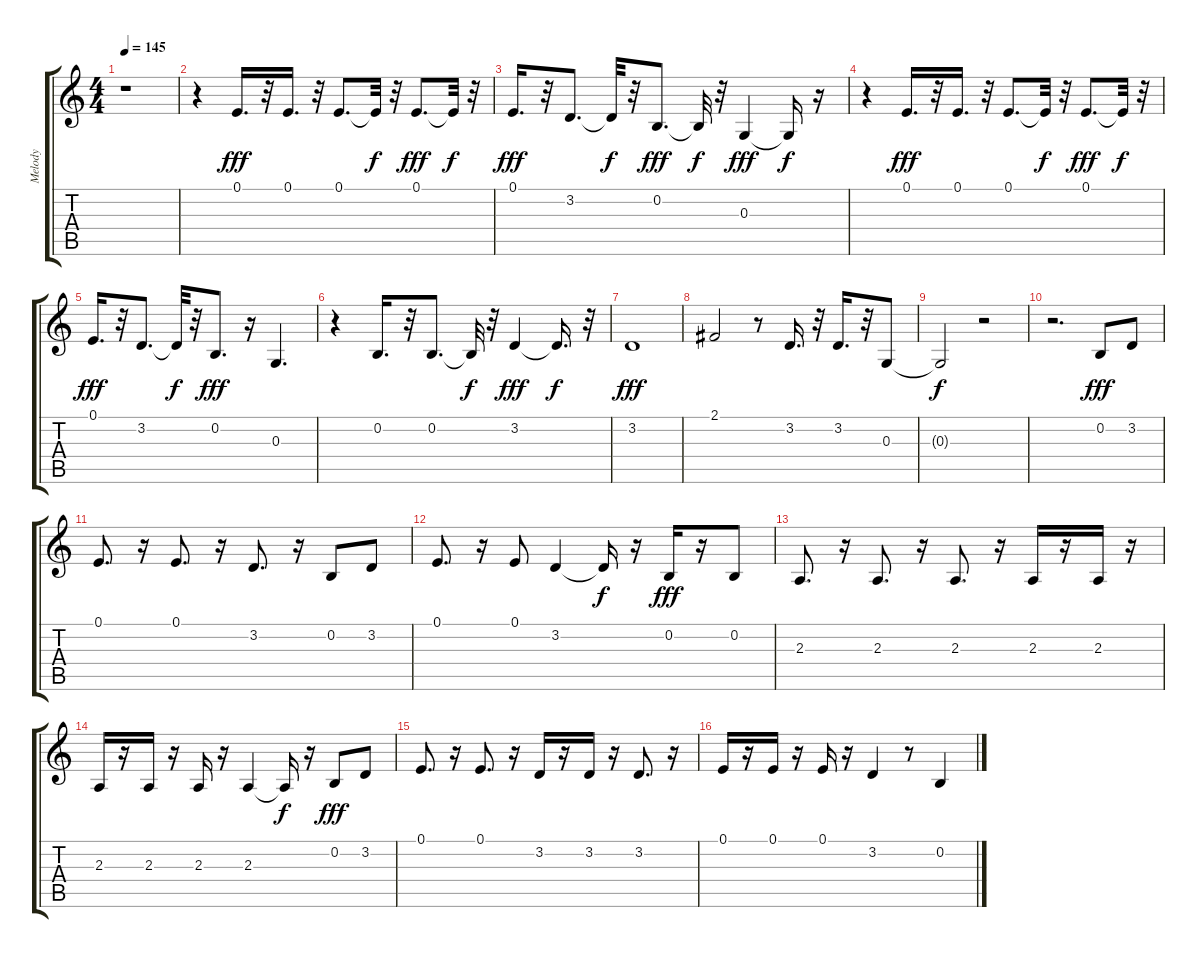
\track ("Melody" "Melody") {instrument tenorsax}
\staff {score tabs}
\tuning (E4 B3 G3 D3 A2 E2) {hide}
\ts (4 4)
\tempo 145
\clef g2
\ks c
r.1{dy f} |
r.4 0.1.16{d dy fff} r.32 0.1.16{d} r.32 0.1.8{d} 0.1{t}.32{dy f} r.32 0.1.8{d dy fff} 0.1{t}.32{dy f} r.32 |
0.1.16{d dy fff} r.32 3.2.8{d} 3.2{t}.32{dy f} r.32 0.2.8{d dy fff} 0.2{t}.32{dy f} r.32 0.3.4{dy fff} 0.3{t}.16{dy f} r.16 |
r.4 0.1.16{d dy fff} r.32 0.1.16{d} r.32 0.1.8{d} 0.1{t}.32{dy f} r.32 0.1.8{d dy fff} 0.1{t}.32{dy f} r.32 |
0.1.16{d dy fff} r.32 3.2.8{d} 3.2{t}.32{dy f} r.32 0.2.8{d dy fff} r.16 0.3.4{d} |
r.4 0.2.16{d} r.32 0.2.8{d} 0.2{t}.32{dy f} r.32 3.2.4{dy fff} 3.2{t}.16{d dy f} r.32 |
3.2.1{dy fff} |
2.1.2 r.8 3.2.16{d} r.32 3.2.16{d} r.32 0.3.8 |
0.3{t}.2{dy f} r.2 |
r.2{d} 0.2.8{dy fff} 3.2.8 |
0.1.8{d} r.16 0.1.8{d} r.16 3.2.8{d} r.16 0.2.8 3.2.8 |
0.1.8{d} r.16 0.1.8 3.2.4 3.2{t}.16{dy f} r.16 0.2.16{dy fff} r.16 0.2.8 |
2.3.8{d} r.16 2.3.8{d} r.16 2.3.8{d} r.16 2.3.16 r.16 2.3.16 r.16 |
2.3.16 r.16 2.3.16 r.16 2.3.16 r.16 2.3.4 2.3{t}.16{dy f} r.16 0.2.8{dy fff} 3.2.8 |
0.1.8{d} r.16 0.1.8{d} r.16 3.2.16 r.16 3.2.16 r.16 3.2.8{d} r.16 |
0.1.16 r.16 0.1.16 r.16 0.1.16 r.16 3.2.4 r.8 0.2.4
